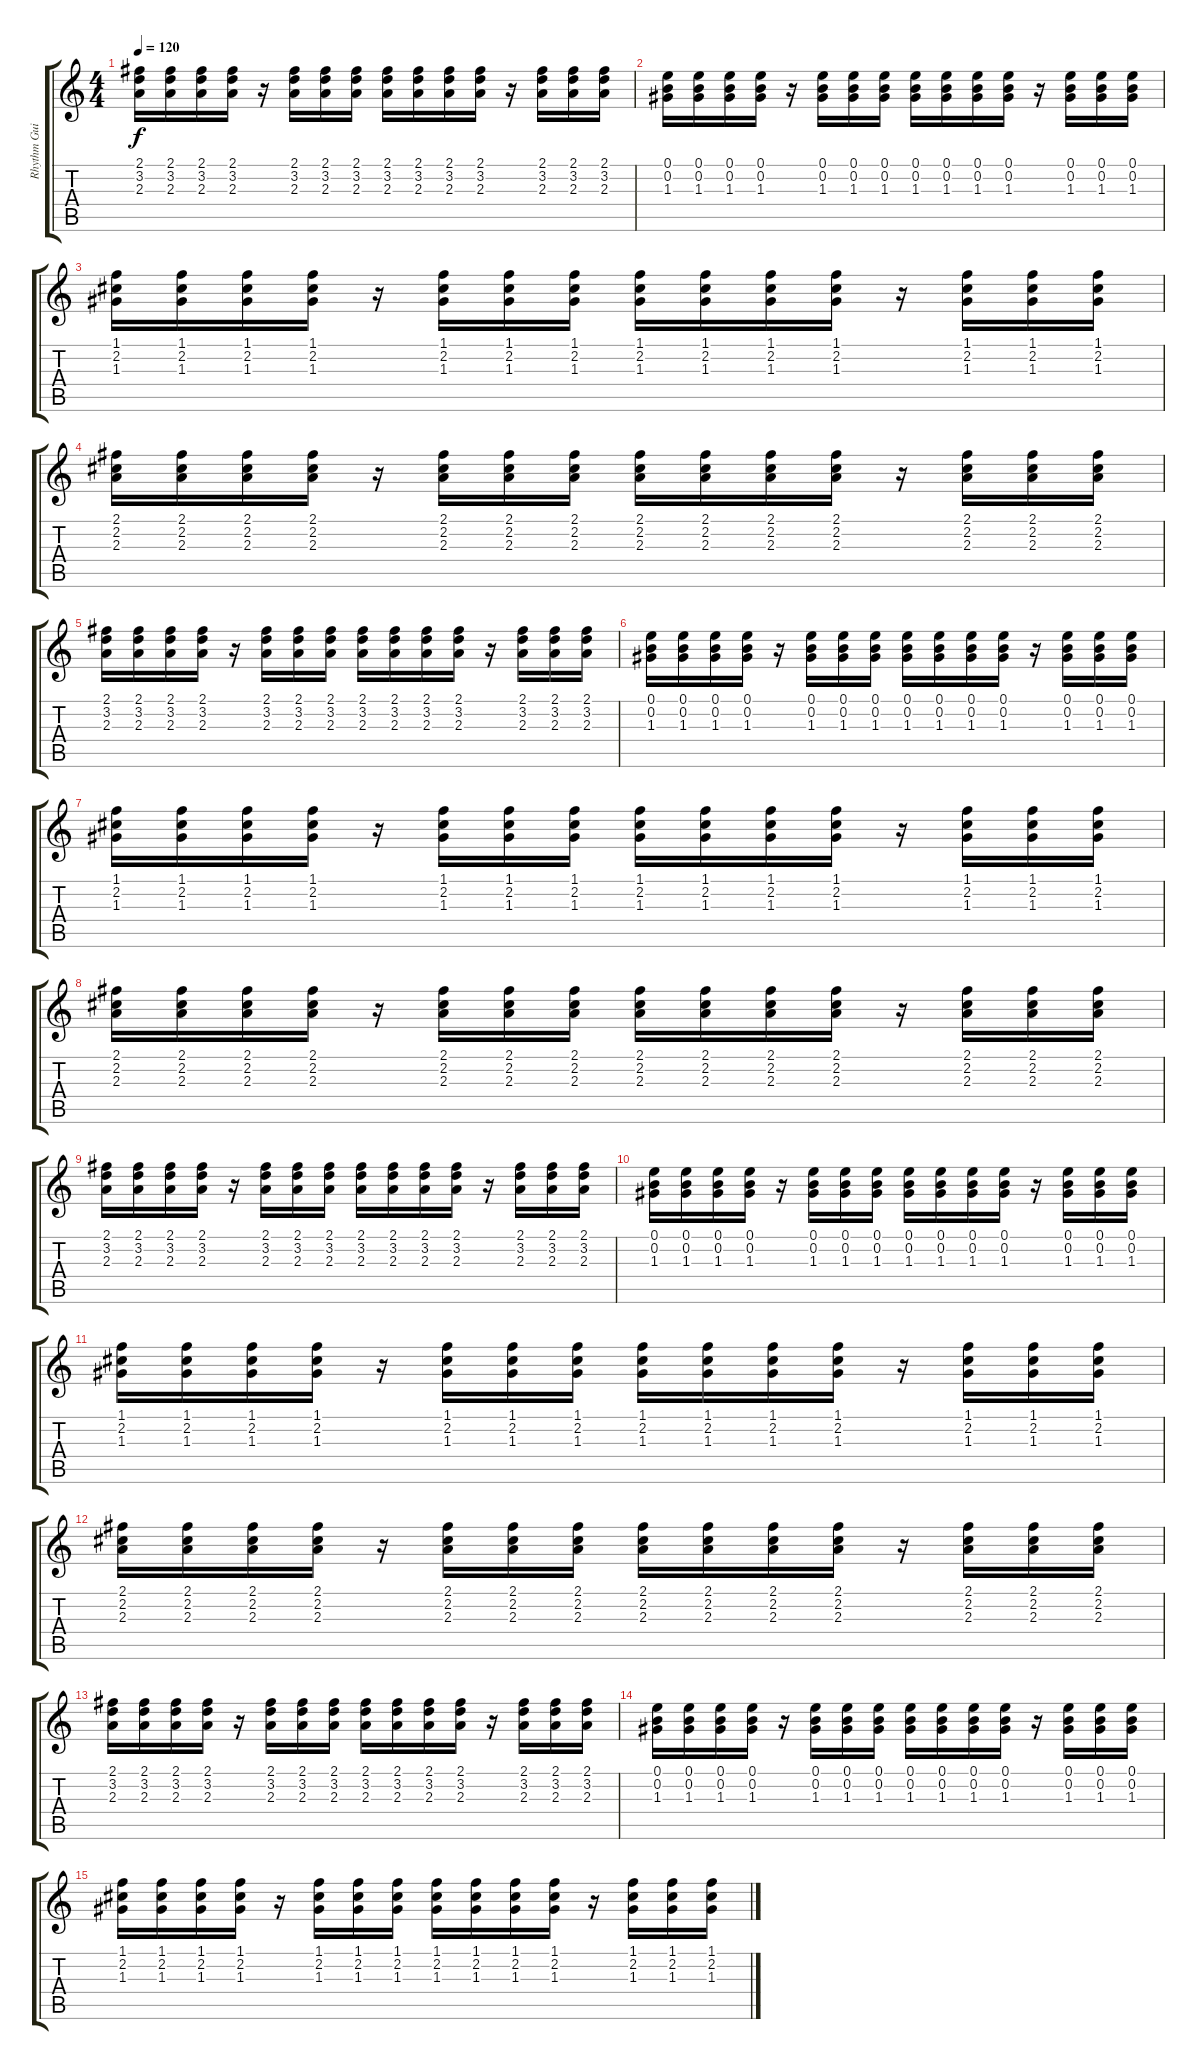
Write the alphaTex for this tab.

\track ("Rhythm Guitar" "Rhythm Gui") {instrument distortionguitar}
\staff {score tabs}
\tuning (E4 B3 G3 D3 A2 E2) {hide}
\ts (4 4)
\tempo 120
\clef g2
\ks c
(2.1 3.2 2.3).16{dy f} (2.1 3.2 2.3).16 (2.1 3.2 2.3).16 (2.1 3.2 2.3).16 r.16 (2.1 3.2 2.3).16 (2.1 3.2 2.3).16 (2.1 3.2 2.3).16 (2.1 3.2 2.3).16 (2.1 3.2 2.3).16 (2.1 3.2 2.3).16 (2.1 3.2 2.3).16 r.16 (2.1 3.2 2.3).16 (2.1 3.2 2.3).16 (2.1 3.2 2.3).16 |
(0.1 0.2 1.3).16 (0.1 0.2 1.3).16 (0.1 0.2 1.3).16 (0.1 0.2 1.3).16 r.16 (0.1 0.2 1.3).16 (0.1 0.2 1.3).16 (0.1 0.2 1.3).16 (0.1 0.2 1.3).16 (0.1 0.2 1.3).16 (0.1 0.2 1.3).16 (0.1 0.2 1.3).16 r.16 (0.1 0.2 1.3).16 (0.1 0.2 1.3).16 (0.1 0.2 1.3).16 |
(1.1 2.2 1.3).16 (1.1 2.2 1.3).16 (1.1 2.2 1.3).16 (1.1 2.2 1.3).16 r.16 (1.1 2.2 1.3).16 (1.1 2.2 1.3).16 (1.1 2.2 1.3).16 (1.1 2.2 1.3).16 (1.1 2.2 1.3).16 (1.1 2.2 1.3).16 (1.1 2.2 1.3).16 r.16 (1.1 2.2 1.3).16 (1.1 2.2 1.3).16 (1.1 2.2 1.3).16 |
(2.1 2.2 2.3).16 (2.1 2.2 2.3).16 (2.1 2.2 2.3).16 (2.1 2.2 2.3).16 r.16 (2.1 2.2 2.3).16 (2.1 2.2 2.3).16 (2.1 2.2 2.3).16 (2.1 2.2 2.3).16 (2.1 2.2 2.3).16 (2.1 2.2 2.3).16 (2.1 2.2 2.3).16 r.16 (2.1 2.2 2.3).16 (2.1 2.2 2.3).16 (2.1 2.2 2.3).16 |
(2.1 3.2 2.3).16 (2.1 3.2 2.3).16 (2.1 3.2 2.3).16 (2.1 3.2 2.3).16 r.16 (2.1 3.2 2.3).16 (2.1 3.2 2.3).16 (2.1 3.2 2.3).16 (2.1 3.2 2.3).16 (2.1 3.2 2.3).16 (2.1 3.2 2.3).16 (2.1 3.2 2.3).16 r.16 (2.1 3.2 2.3).16 (2.1 3.2 2.3).16 (2.1 3.2 2.3).16 |
(0.1 0.2 1.3).16 (0.1 0.2 1.3).16 (0.1 0.2 1.3).16 (0.1 0.2 1.3).16 r.16 (0.1 0.2 1.3).16 (0.1 0.2 1.3).16 (0.1 0.2 1.3).16 (0.1 0.2 1.3).16 (0.1 0.2 1.3).16 (0.1 0.2 1.3).16 (0.1 0.2 1.3).16 r.16 (0.1 0.2 1.3).16 (0.1 0.2 1.3).16 (0.1 0.2 1.3).16 |
(1.1 2.2 1.3).16 (1.1 2.2 1.3).16 (1.1 2.2 1.3).16 (1.1 2.2 1.3).16 r.16 (1.1 2.2 1.3).16 (1.1 2.2 1.3).16 (1.1 2.2 1.3).16 (1.1 2.2 1.3).16 (1.1 2.2 1.3).16 (1.1 2.2 1.3).16 (1.1 2.2 1.3).16 r.16 (1.1 2.2 1.3).16 (1.1 2.2 1.3).16 (1.1 2.2 1.3).16 |
(2.1 2.2 2.3).16 (2.1 2.2 2.3).16 (2.1 2.2 2.3).16 (2.1 2.2 2.3).16 r.16 (2.1 2.2 2.3).16 (2.1 2.2 2.3).16 (2.1 2.2 2.3).16 (2.1 2.2 2.3).16 (2.1 2.2 2.3).16 (2.1 2.2 2.3).16 (2.1 2.2 2.3).16 r.16 (2.1 2.2 2.3).16 (2.1 2.2 2.3).16 (2.1 2.2 2.3).16 |
(2.1 3.2 2.3).16 (2.1 3.2 2.3).16 (2.1 3.2 2.3).16 (2.1 3.2 2.3).16 r.16 (2.1 3.2 2.3).16 (2.1 3.2 2.3).16 (2.1 3.2 2.3).16 (2.1 3.2 2.3).16 (2.1 3.2 2.3).16 (2.1 3.2 2.3).16 (2.1 3.2 2.3).16 r.16 (2.1 3.2 2.3).16 (2.1 3.2 2.3).16 (2.1 3.2 2.3).16 |
(0.1 0.2 1.3).16 (0.1 0.2 1.3).16 (0.1 0.2 1.3).16 (0.1 0.2 1.3).16 r.16 (0.1 0.2 1.3).16 (0.1 0.2 1.3).16 (0.1 0.2 1.3).16 (0.1 0.2 1.3).16 (0.1 0.2 1.3).16 (0.1 0.2 1.3).16 (0.1 0.2 1.3).16 r.16 (0.1 0.2 1.3).16 (0.1 0.2 1.3).16 (0.1 0.2 1.3).16 |
(1.1 2.2 1.3).16 (1.1 2.2 1.3).16 (1.1 2.2 1.3).16 (1.1 2.2 1.3).16 r.16 (1.1 2.2 1.3).16 (1.1 2.2 1.3).16 (1.1 2.2 1.3).16 (1.1 2.2 1.3).16 (1.1 2.2 1.3).16 (1.1 2.2 1.3).16 (1.1 2.2 1.3).16 r.16 (1.1 2.2 1.3).16 (1.1 2.2 1.3).16 (1.1 2.2 1.3).16 |
(2.1 2.2 2.3).16 (2.1 2.2 2.3).16 (2.1 2.2 2.3).16 (2.1 2.2 2.3).16 r.16 (2.1 2.2 2.3).16 (2.1 2.2 2.3).16 (2.1 2.2 2.3).16 (2.1 2.2 2.3).16 (2.1 2.2 2.3).16 (2.1 2.2 2.3).16 (2.1 2.2 2.3).16 r.16 (2.1 2.2 2.3).16 (2.1 2.2 2.3).16 (2.1 2.2 2.3).16 |
(2.1 3.2 2.3).16 (2.1 3.2 2.3).16 (2.1 3.2 2.3).16 (2.1 3.2 2.3).16 r.16 (2.1 3.2 2.3).16 (2.1 3.2 2.3).16 (2.1 3.2 2.3).16 (2.1 3.2 2.3).16 (2.1 3.2 2.3).16 (2.1 3.2 2.3).16 (2.1 3.2 2.3).16 r.16 (2.1 3.2 2.3).16 (2.1 3.2 2.3).16 (2.1 3.2 2.3).16 |
(0.1 0.2 1.3).16 (0.1 0.2 1.3).16 (0.1 0.2 1.3).16 (0.1 0.2 1.3).16 r.16 (0.1 0.2 1.3).16 (0.1 0.2 1.3).16 (0.1 0.2 1.3).16 (0.1 0.2 1.3).16 (0.1 0.2 1.3).16 (0.1 0.2 1.3).16 (0.1 0.2 1.3).16 r.16 (0.1 0.2 1.3).16 (0.1 0.2 1.3).16 (0.1 0.2 1.3).16 |
(1.1 2.2 1.3).16 (1.1 2.2 1.3).16 (1.1 2.2 1.3).16 (1.1 2.2 1.3).16 r.16 (1.1 2.2 1.3).16 (1.1 2.2 1.3).16 (1.1 2.2 1.3).16 (1.1 2.2 1.3).16 (1.1 2.2 1.3).16 (1.1 2.2 1.3).16 (1.1 2.2 1.3).16 r.16 (1.1 2.2 1.3).16 (1.1 2.2 1.3).16 (1.1 2.2 1.3).16
